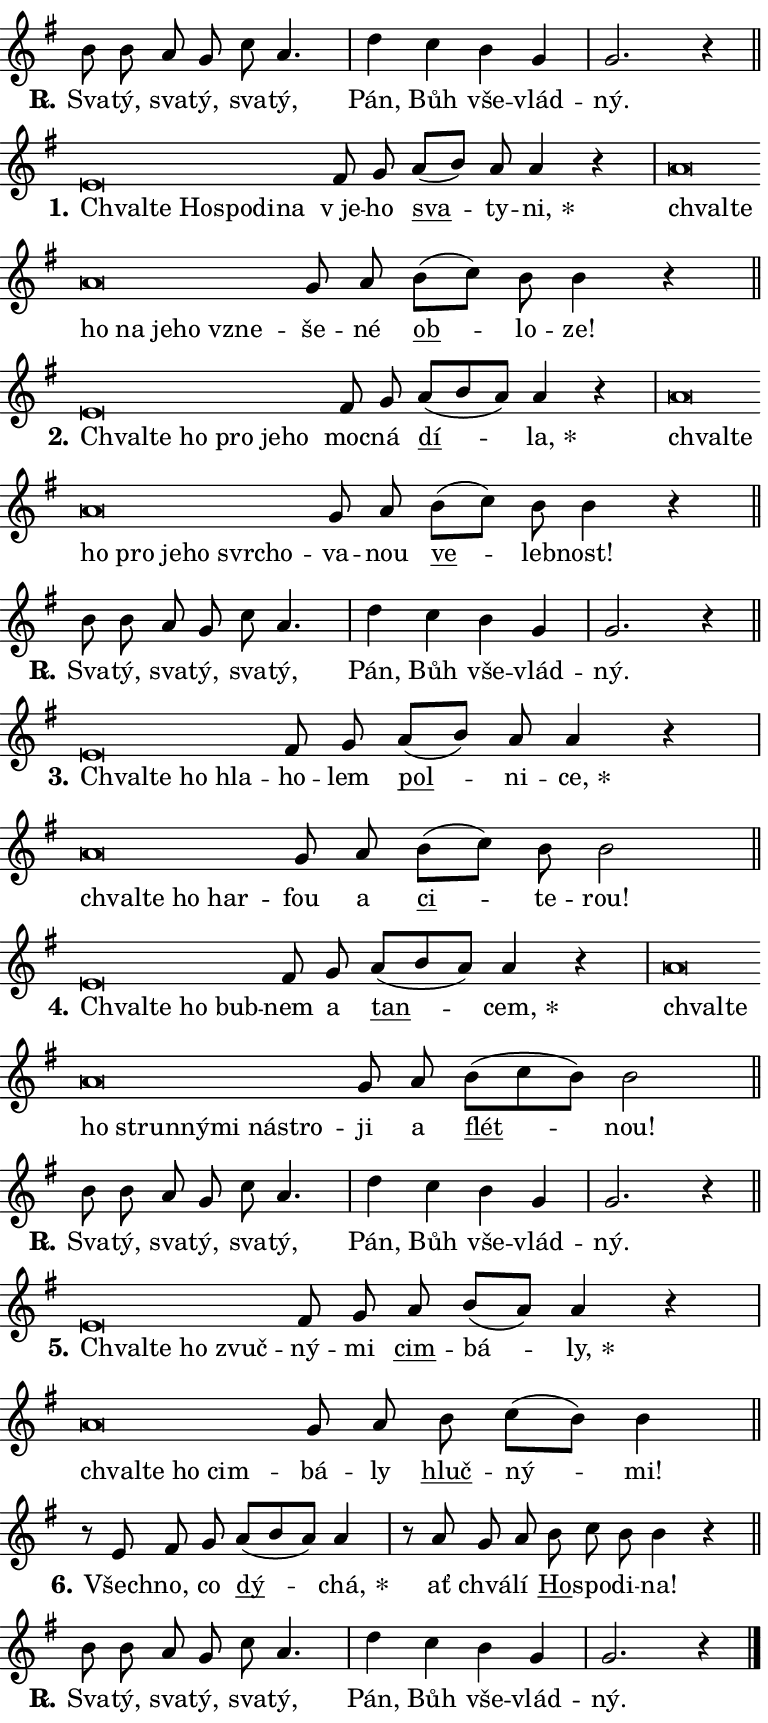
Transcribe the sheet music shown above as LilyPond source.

\version "2.24.0"
\header { tagline = "" }
\paper {
  indent = 0\cm
  top-margin = 0\cm
  right-margin = 0.13\cm % to fit lyric hyphens
  bottom-margin = 0\cm
  left-margin = 0\cm
  paper-width = 13\cm
  page-breaking = #ly:one-page-breaking
  system-system-spacing.basic-distance = #11
  score-system-spacing.basic-distance = #11
  ragged-last = ##f
}


%% Author: Thomas Morley
%% https://lists.gnu.org/archive/html/lilypond-user/2020-05/msg00002.html
#(define (line-position grob)
"Returns position of @var[grob} in current system:
   @code{'start}, if at first time-step
   @code{'end}, if at last time-step
   @code{'middle} otherwise
"
  (let* ((col (ly:item-get-column grob))
         (ln (ly:grob-object col 'left-neighbor))
         (rn (ly:grob-object col 'right-neighbor))
         (col-to-check-left (if (ly:grob? ln) ln col))
         (col-to-check-right (if (ly:grob? rn) rn col))
         (break-dir-left
           (and
             (ly:grob-property col-to-check-left 'non-musical #f)
             (ly:item-break-dir col-to-check-left)))
         (break-dir-right
           (and
             (ly:grob-property col-to-check-right 'non-musical #f)
             (ly:item-break-dir col-to-check-right))))
        (cond ((eqv? 1 break-dir-left) 'start)
              ((eqv? -1 break-dir-right) 'end)
              (else 'middle))))

#(define (tranparent-at-line-position vctor)
  (lambda (grob)
  "Relying on @code{line-position} select the relevant enry from @var{vctor}.
Used to determine transparency,"
    (case (line-position grob)
      ((end) (not (vector-ref vctor 0)))
      ((middle) (not (vector-ref vctor 1)))
      ((start) (not (vector-ref vctor 2))))))

noteHeadBreakVisibility =
#(define-music-function (break-visibility)(vector?)
"Makes @code{NoteHead}s transparent relying on @var{break-visibility}"
#{
  \override NoteHead.transparent =
    #(tranparent-at-line-position break-visibility)
#})

#(define delete-ledgers-for-transparent-note-heads
  (lambda (grob)
    "Reads whether a @code{NoteHead} is transparent.
If so this @code{NoteHead} is removed from @code{'note-heads} from
@var{grob}, which is supposed to be @code{LedgerLineSpanner}.
As a result ledgers are not printed for this @code{NoteHead}"
    (let* ((nhds-array (ly:grob-object grob 'note-heads))
           (nhds-list
             (if (ly:grob-array? nhds-array)
                 (ly:grob-array->list nhds-array)
                 '()))
           ;; Relies on the transparent-property being done before
           ;; Staff.LedgerLineSpanner.after-line-breaking is executed.
           ;; This is fragile ...
           (to-keep
             (remove
               (lambda (nhd)
                 (ly:grob-property nhd 'transparent #f))
               nhds-list)))
      ;; TODO find a better method to iterate over grob-arrays, similiar
      ;; to filter/remove etc for lists
      ;; For now rebuilt from scratch
      (set! (ly:grob-object grob 'note-heads)  '())
      (for-each
        (lambda (nhd)
          (ly:pointer-group-interface::add-grob grob 'note-heads nhd))
        to-keep))))

squashNotes = {
  \override NoteHead.X-extent = #'(-0.2 . 0.2)
  \override NoteHead.Y-extent = #'(-0.75 . 0)
  \override NoteHead.stencil =
    #(lambda (grob)
       (let ((pos (ly:grob-property grob 'staff-position)))
         (begin
           (if (< pos -7) (display "ERROR: Lower brevis then expected\n") (display ""))
           (if (<= pos -6) ly:text-interface::print ly:note-head::print))))
}
unSquashNotes = {
  \revert NoteHead.X-extent
  \revert NoteHead.Y-extent
  \revert NoteHead.stencil
}

hideNotes = \noteHeadBreakVisibility #begin-of-line-visible
unHideNotes = \noteHeadBreakVisibility #all-visible

% work-around for resetting accidentals
% https://lilypond.org/doc/v2.23/Documentation/notation/displaying-rhythms#unmetered-music
cadenzaMeasure = {
  \cadenzaOff
  \partial 1024 s1024
  \cadenzaOn
}

#(define-markup-command (accent layout props text) (markup?)
  "Underline accented syllable"
  (interpret-markup layout props
    #{\markup \override #'(offset . 4.3) \underline { #text }#}))

responsum = \markup \concat {
  "R" \hspace #-1.05 \path #0.1 #'((moveto 0 0.07) (lineto 0.9 0.8)) \hspace #0.05 "."
}

spaceSize = #0.6828661417322834 % exact space size for TeX Gyre Schola

\layout {
  \context {
    \Staff
    \remove "Time_signature_engraver"
    \override LedgerLineSpanner.after-line-breaking = #delete-ledgers-for-transparent-note-heads
  }
  \context {
    \Lyrics {
      \override LyricSpace.minimum-distance = \spaceSize
      \override LyricText.font-name = #"TeX Gyre Schola"
      \override LyricText.font-size = 1
      \override StanzaNumber.font-name = #"TeX Gyre Schola Bold"
      \override StanzaNumber.font-size = 1
    }
  }
  \context {
    \Score 
    \override NoteHead.text =
      #(lambda (grob) 
        (let ((pos (ly:grob-property grob 'staff-position)))
          #{\markup {
            \combine
              \halign #-0.55 \raise #(if (= pos -6) 0 0.5) \override #'(thickness . 2) \draw-line #'(3.2 . 0)
              \musicglyph "noteheads.sM1"
          }#}))
  }
}

% magnetic-lyrics.ily
%
%   written by
%     Jean Abou Samra <jean@abou-samra.fr>
%     Werner Lemberg <wl@gnu.org>
%
%   adapted by
%     Jiri Hon <jiri.hon@gmail.com>
%
% Version 2022-Apr-15

% https://www.mail-archive.com/lilypond-user@gnu.org/msg149350.html

#(define (Left_hyphen_pointer_engraver context)
   "Collect syllable-hyphen-syllable occurrences in lyrics and store
them in properties.  This engraver only looks to the left.  For
example, if the lyrics input is @code{foo -- bar}, it does the
following.

@itemize @bullet
@item
Set the @code{text} property of the @code{LyricHyphen} grob between
@q{foo} and @q{bar} to @code{foo}.

@item
Set the @code{left-hyphen} property of the @code{LyricText} grob with
text @q{foo} to the @code{LyricHyphen} grob between @q{foo} and
@q{bar}.
@end itemize

Use this auxiliary engraver in combination with the
@code{lyric-@/text::@/apply-@/magnetic-@/offset!} hook."
   (let ((hyphen #f)
         (text #f))
     (make-engraver
      (acknowledgers
       ((lyric-syllable-interface engraver grob source-engraver)
        (set! text grob)))
      (end-acknowledgers
       ((lyric-hyphen-interface engraver grob source-engraver)
        ;(when (not (grob::has-interface grob 'lyric-space-interface))
          (set! hyphen grob)));)
      ((stop-translation-timestep engraver)
       (when (and text hyphen)
         (ly:grob-set-object! text 'left-hyphen hyphen))
       (set! text #f)
       (set! hyphen #f)))))

#(define (lyric-text::apply-magnetic-offset! grob)
   "If the space between two syllables is less than the value in
property @code{LyricText@/.details@/.squash-threshold}, move the right
syllable to the left so that it gets concatenated with the left
syllable.

Use this function as a hook for
@code{LyricText@/.after-@/line-@/breaking} if the
@code{Left_@/hyphen_@/pointer_@/engraver} is active."
   (let ((hyphen (ly:grob-object grob 'left-hyphen #f)))
     (when hyphen
       (let ((left-text (ly:spanner-bound hyphen LEFT)))
         (when (grob::has-interface left-text 'lyric-syllable-interface)
           (let* ((common (ly:grob-common-refpoint grob left-text X))
                  (this-x-ext (ly:grob-extent grob common X))
                  (left-x-ext
                   (begin
                     ;; Trigger magnetism for left-text.
                     (ly:grob-property left-text 'after-line-breaking)
                     (ly:grob-extent left-text common X)))
                  ;; `delta` is the gap width between two syllables.
                  (delta (- (interval-start this-x-ext)
                            (interval-end left-x-ext)))
                  (details (ly:grob-property grob 'details))
                  (threshold (assoc-get 'squash-threshold details 0.2)))
             (when (< delta threshold)
               (let* (;; We have to manipulate the input text so that
                      ;; ligatures crossing syllable boundaries are not
                      ;; disabled.  For languages based on the Latin
                      ;; script this is essentially a beautification.
                      ;; However, for non-Western scripts it can be a
                      ;; necessity.
                      (lt (ly:grob-property left-text 'text))
                      (rt (ly:grob-property grob 'text))
                      (is-space (grob::has-interface hyphen 'lyric-space-interface))
                      (space (if is-space " " ""))
                      (extra-delta (if is-space spaceSize 0))
                      ;; Append new syllable.
                      (ltrt-space (if (and (string? lt) (string? rt))
                                (string-append lt space rt)
                                (make-concat-markup (list lt space rt))))
                      ;; Right-align `ltrt` to the right side.
                      (ltrt-space-markup (grob-interpret-markup
                               grob
                               (make-translate-markup
                                (cons (interval-length this-x-ext) 0)
                                (make-right-align-markup ltrt-space)))))
                 (begin
                   ;; Don't print `left-text`.
                   (ly:grob-set-property! left-text 'stencil #f)
                   ;; Set text and stencil (which holds all collected
                   ;; syllables so far) and shift it to the left.
                   (ly:grob-set-property! grob 'text ltrt-space)
                   (ly:grob-set-property! grob 'stencil ltrt-space-markup)
                   (ly:grob-translate-axis! grob (- (- delta extra-delta)) X))))))))))


#(define (lyric-hyphen::displace-bounds-first grob)
   ;; Make very sure this callback isn't triggered too early.
   (let ((left (ly:spanner-bound grob LEFT))
         (right (ly:spanner-bound grob RIGHT)))
     (ly:grob-property left 'after-line-breaking)
     (ly:grob-property right 'after-line-breaking)
     (ly:lyric-hyphen::print grob)))

squashThreshold = #0.4

\layout {
  \context {
    \Lyrics
    \consists #Left_hyphen_pointer_engraver
    \override LyricText.after-line-breaking =
      #lyric-text::apply-magnetic-offset!
    \override LyricHyphen.stencil = #lyric-hyphen::displace-bounds-first
    \override LyricText.details.squash-threshold = \squashThreshold
    \override LyricHyphen.minimum-distance = 0
    \override LyricHyphen.minimum-length = \squashThreshold
  }
}

squashText = \override LyricText.details.squash-threshold = 9999
unSquashText = \override LyricText.details.squash-threshold = \squashThreshold

leftText = \override LyricText.self-alignment-X = #LEFT
unLeftText = \revert LyricText.self-alignment-X

starOffset = #(lambda (grob) 
                (let ((x_offset (ly:self-alignment-interface::aligned-on-x-parent grob)))
                  (if (= x_offset 0) 0 (+ x_offset 1.2))))

star = #(define-music-function (syllable)(string?)
"Append star separator at the end of a syllable"
#{
  \once \override LyricText.X-offset = #starOffset
  \lyricmode { \markup {
    #syllable
    \override #'((font-name . "TeX Gyre Schola Bold")) \hspace #0.2 \lower #0.65 \larger "*"
  } }
#})

starAccent = #(define-music-function (syllable)(string?)
"Append star separator at the end of a syllable and make accent"
#{
  \once \override LyricText.X-offset = #starOffset
  \lyricmode { \markup {
    \accent #syllable
    \override #'((font-name . "TeX Gyre Schola Bold")) \hspace #0.2 \lower #0.65 \larger "*"
  } }
#})

breath = #(define-music-function (syllable)(string?)
"Append breathing indicator at the end of a syllable"
#{
  \lyricmode { \markup { #syllable "+" } }
#})

optionalBreath = #(define-music-function (syllable)(string?)
"Append optional breathing indicator at the end of a syllable"
#{
  \lyricmode { \markup { #syllable "(+)" } }
#})


\score {
    <<
        \new Voice = "melody" { \cadenzaOn \key g \major \relative { b'8 b a g c a4. \cadenzaMeasure \bar "|" d4 c \bar "" b g \cadenzaMeasure \bar "|" g2. r4 \cadenzaMeasure \bar "||" \break } }
        \new Lyrics \lyricsto "melody" { \lyricmode { \set stanza = \responsum
Sva -- tý, sva -- tý, sva -- tý, Pán, Bůh vše -- vlád -- ný. } }
    >>
    \layout {}
}

\score {
    <<
        \new Voice = "melody" { \cadenzaOn \key g \major \relative { \squashNotes e'\breve*1/16 \hideNotes \breve*1/16 \bar "" \breve*1/16 \bar "" \breve*1/16 \bar "" \breve*1/16 \breve*1/16 \bar "" \unHideNotes \unSquashNotes fis8 g \bar "" a[( b)] a a4 r \cadenzaMeasure \bar "|" \squashNotes a\breve*1/16 \hideNotes \breve*1/16 \bar "" \breve*1/16 \bar "" \breve*1/16 \bar "" \breve*1/16 \bar "" \breve*1/16 \breve*1/16 \bar "" \unHideNotes \unSquashNotes g8 a \bar "" b[( c)] b b4 r \cadenzaMeasure \bar "||" \break } }
        \new Lyrics \lyricsto "melody" { \lyricmode { \set stanza = "1."
\leftText Chval -- \squashText te Ho -- spo -- di -- na \unLeftText \unSquashText "v je" -- ho \markup \accent sva -- ty -- \star ni, \leftText chval -- \squashText te ho na je -- ho vzne -- \unLeftText \unSquashText še -- né \markup \accent ob -- lo -- ze! } }
    >>
    \layout {}
}

\score {
    <<
        \new Voice = "melody" { \cadenzaOn \key g \major \relative { \squashNotes e'\breve*1/16 \hideNotes \breve*1/16 \bar "" \breve*1/16 \bar "" \breve*1/16 \bar "" \breve*1/16 \breve*1/16 \bar "" \unHideNotes \unSquashNotes fis8 g \bar "" a[( b a)] a4 r \cadenzaMeasure \bar "|" \squashNotes a\breve*1/16 \hideNotes \breve*1/16 \bar "" \breve*1/16 \bar "" \breve*1/16 \bar "" \breve*1/16 \bar "" \breve*1/16 \bar "" \breve*1/16 \breve*1/16 \bar "" \unHideNotes \unSquashNotes g8 a \bar "" b[( c)] b b4 r \cadenzaMeasure \bar "||" \break } }
        \new Lyrics \lyricsto "melody" { \lyricmode { \set stanza = "2."
\leftText Chval -- \squashText te ho pro je -- ho \unLeftText \unSquashText moc -- ná \markup \accent dí -- \star la, \leftText chval -- \squashText te ho pro je -- ho svr -- cho -- \unLeftText \unSquashText va -- nou \markup \accent ve -- leb -- nost! } }
    >>
    \layout {}
}

\score {
    <<
        \new Voice = "melody" { \cadenzaOn \key g \major \relative { b'8 b a g c a4. \cadenzaMeasure \bar "|" d4 c \bar "" b g \cadenzaMeasure \bar "|" g2. r4 \cadenzaMeasure \bar "||" \break } }
        \new Lyrics \lyricsto "melody" { \lyricmode { \set stanza = \responsum
Sva -- tý, sva -- tý, sva -- tý, Pán, Bůh vše -- vlád -- ný. } }
    >>
    \layout {}
}

\score {
    <<
        \new Voice = "melody" { \cadenzaOn \key g \major \relative { \squashNotes e'\breve*1/16 \hideNotes \breve*1/16 \bar "" \breve*1/16 \breve*1/16 \bar "" \unHideNotes \unSquashNotes fis8 g \bar "" a[( b)] a a4 r \cadenzaMeasure \bar "|" \squashNotes a\breve*1/16 \hideNotes \breve*1/16 \bar "" \breve*1/16 \breve*1/16 \bar "" \unHideNotes \unSquashNotes g8 a \bar "" b[( c)] b b2 \cadenzaMeasure \bar "||" \break } }
        \new Lyrics \lyricsto "melody" { \lyricmode { \set stanza = "3."
\leftText Chval -- \squashText te ho hla -- \unLeftText \unSquashText ho -- lem \markup \accent pol -- ni -- \star ce, \leftText chval -- \squashText te ho har -- \unLeftText \unSquashText fou a \markup \accent ci -- te -- rou! } }
    >>
    \layout {}
}

\score {
    <<
        \new Voice = "melody" { \cadenzaOn \key g \major \relative { \squashNotes e'\breve*1/16 \hideNotes \breve*1/16 \bar "" \breve*1/16 \breve*1/16 \bar "" \unHideNotes \unSquashNotes fis8 g \bar "" a[( b a)] a4 r \cadenzaMeasure \bar "|" \squashNotes a\breve*1/16 \hideNotes \breve*1/16 \bar "" \breve*1/16 \bar "" \breve*1/16 \bar "" \breve*1/16 \bar "" \breve*1/16 \bar "" \breve*1/16 \breve*1/16 \bar "" \unHideNotes \unSquashNotes g8 a \bar "" b[( c b)] b2 \cadenzaMeasure \bar "||" \break } }
        \new Lyrics \lyricsto "melody" { \lyricmode { \set stanza = "4."
\leftText Chval -- \squashText te ho bub -- \unLeftText \unSquashText nem a \markup \accent tan -- \star cem, \leftText chval -- \squashText te ho strun -- ný -- mi ná -- stro -- \unLeftText \unSquashText ji a \markup \accent flét -- nou! } }
    >>
    \layout {}
}

\score {
    <<
        \new Voice = "melody" { \cadenzaOn \key g \major \relative { b'8 b a g c a4. \cadenzaMeasure \bar "|" d4 c \bar "" b g \cadenzaMeasure \bar "|" g2. r4 \cadenzaMeasure \bar "||" \break } }
        \new Lyrics \lyricsto "melody" { \lyricmode { \set stanza = \responsum
Sva -- tý, sva -- tý, sva -- tý, Pán, Bůh vše -- vlád -- ný. } }
    >>
    \layout {}
}

\score {
    <<
        \new Voice = "melody" { \cadenzaOn \key g \major \relative { \squashNotes e'\breve*1/16 \hideNotes \breve*1/16 \bar "" \breve*1/16 \breve*1/16 \bar "" \unHideNotes \unSquashNotes fis8 g \bar "" a b[( a)] a4 r \cadenzaMeasure \bar "|" \squashNotes a\breve*1/16 \hideNotes \breve*1/16 \bar "" \breve*1/16 \breve*1/16 \bar "" \unHideNotes \unSquashNotes g8 a \bar "" b c[( b)] b4 \cadenzaMeasure \bar "||" \break } }
        \new Lyrics \lyricsto "melody" { \lyricmode { \set stanza = "5."
\leftText Chval -- \squashText te ho zvuč -- \unLeftText \unSquashText ný -- mi \markup \accent cim -- bá -- \star ly, \leftText chval -- \squashText te ho cim -- \unLeftText \unSquashText bá -- ly \markup \accent hluč -- ný -- mi! } }
    >>
    \layout {}
}

\score {
    <<
        \new Voice = "melody" { \cadenzaOn \key g \major \relative { r8 e' fis8 g \bar "" a[( b a)] a4 \cadenzaMeasure \bar "|" r8 a8 g8 a \bar "" b c b b4 r \cadenzaMeasure \bar "||" \break } }
        \new Lyrics \lyricsto "melody" { \lyricmode { \set stanza = "6."
Všech -- no, co \markup \accent dý -- \star chá, ať chvá -- lí \markup \accent Ho -- spo -- di -- na! } }
    >>
    \layout {}
}

\score {
    <<
        \new Voice = "melody" { \cadenzaOn \key g \major \relative { b'8 b a g c a4. \cadenzaMeasure \bar "|" d4 c \bar "" b g \cadenzaMeasure \bar "|" g2. r4 \cadenzaMeasure \bar "||" \break } \bar "|." }
        \new Lyrics \lyricsto "melody" { \lyricmode { \set stanza = \responsum
Sva -- tý, sva -- tý, sva -- tý, Pán, Bůh vše -- vlád -- ný. } }
    >>
    \layout {}
}
